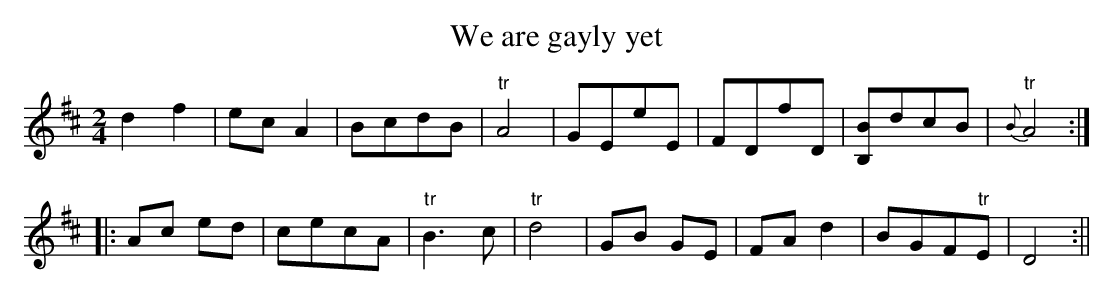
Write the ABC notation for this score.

X:1
T:We are gayly yet
M:2/4
L:1/8
K:D
d2f2|ec A2|BcdB|"tr"A4|GEeE|FDfD|[B,B]dcB|{B}"tr"A4:|
|:Ac ed|cecA|"tr"B3 c|"tr"d4|GB GE|FA d2|BGF"tr"E|D4:||
